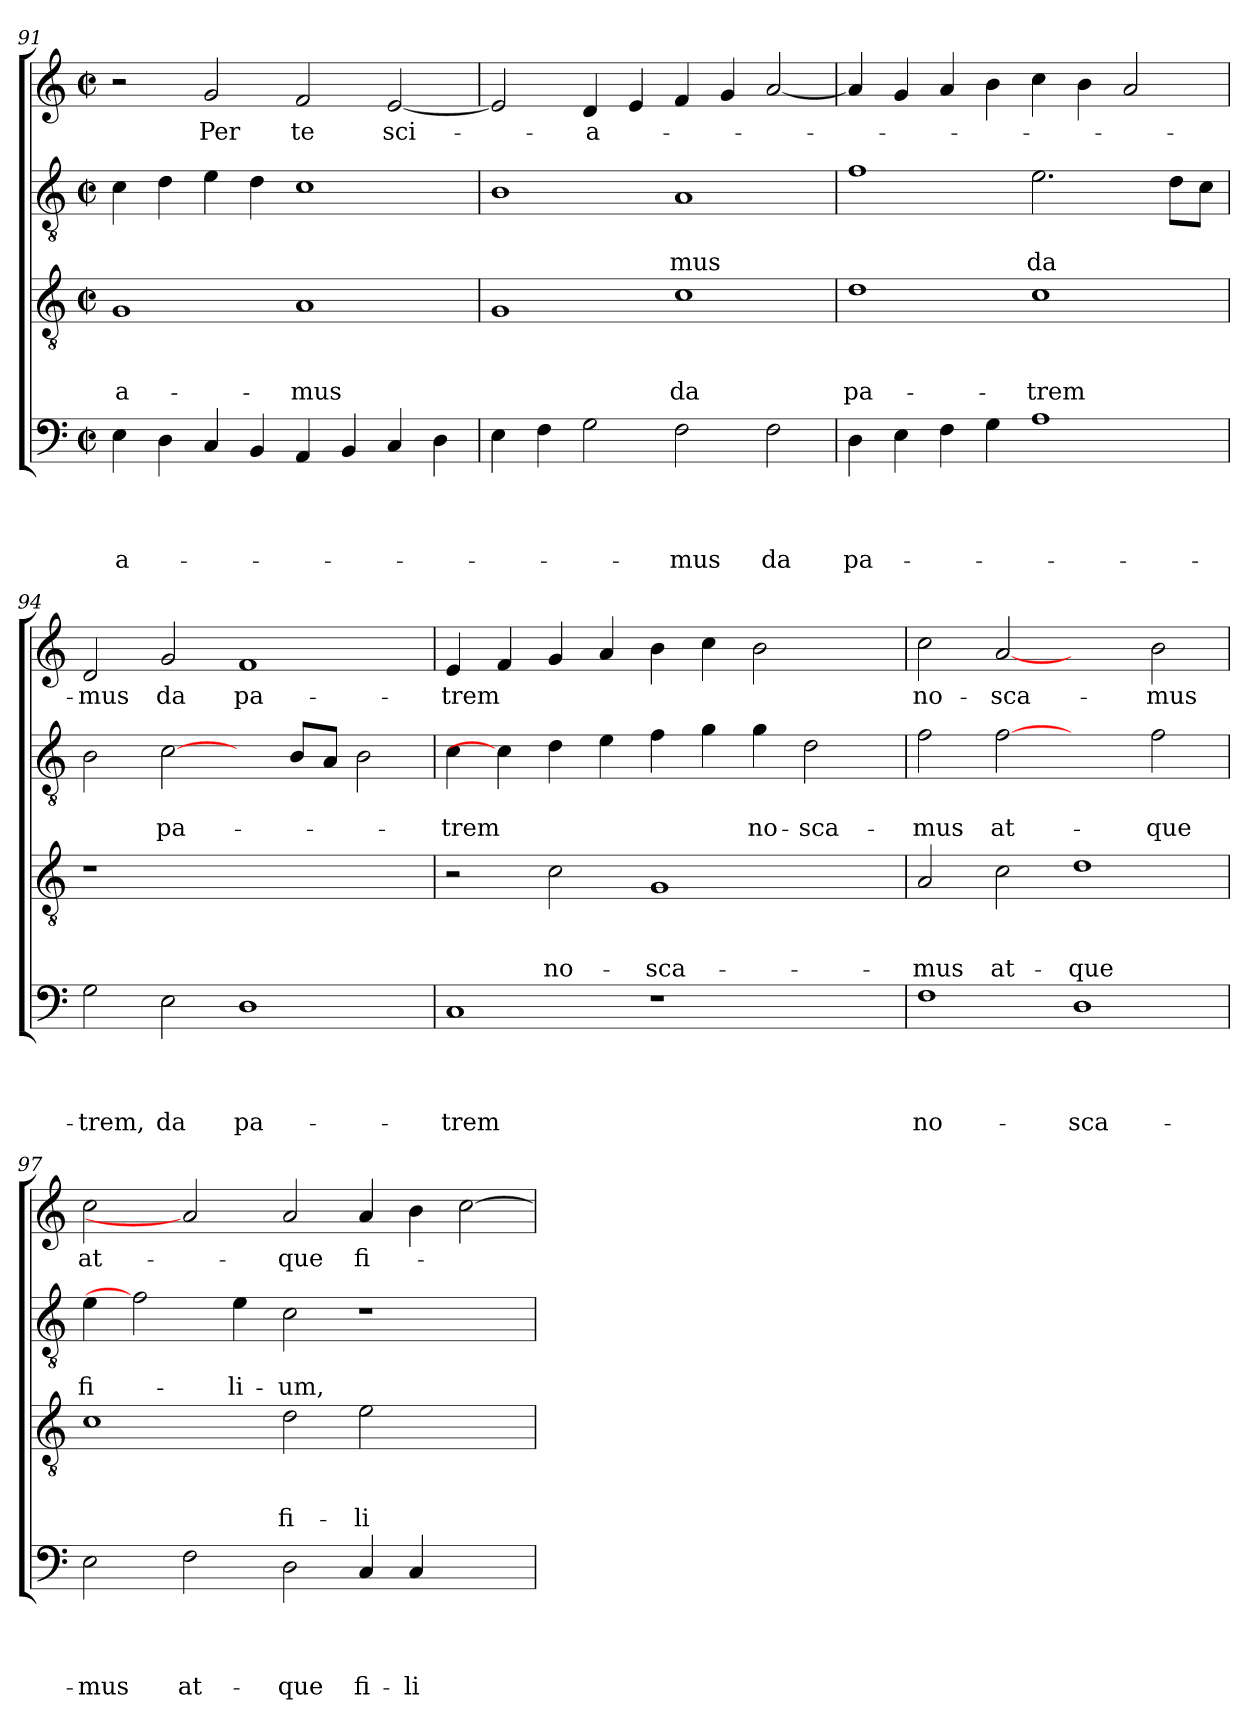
**kern	**text	**text	**text	**text	**kern	**text	**text	**text	**kern	**text	**text	**kern	**text
*part4	*part4	*part4	*part4	*part4	*part3	*part3	*part3	*part3	*part2	*part2	*part2	*part1	*part1
*staff4	*staff4	*staff4	*staff4	*staff4	*staff3	*staff3	*staff3	*staff3	*staff2	*staff2	*staff2	*staff1	*staff1
*clefF4	*	*	*	*	*clefGv2	*	*	*	*clefGv2	*	*	*clefG2	*
*k[]	*	*	*	*	*k[]	*	*	*	*k[]	*	*	*k[]	*
*C:	*	*	*	*	*C:	*	*	*	*C:	*	*	*C:	*
*M2/2	*	*	*	*	*M2/2	*	*	*	*M2/2	*	*	*M2/2	*
*met(c|)	*	*	*	*	*met(c|)	*	*	*	*met(c|)	*	*	*met(c|)	*
=91	=91	=91	=91	=91	=91	=91	=91	=91	=91	=91	=91	=91	=91
!	!	!	!	!LO:LY:b	!	!	!	!LO:LY:b	!	!	!	!	!
4E\	.	.	.	-a-	1G	.	.	-a-	4c\	.	.	2r	.
4D\	.	.	.	.	.	.	.	.	4d\	.	.	.	.
!	!	!	!	!	!	!	!	!	!	!	!	!	!LO:LY:b
4C/	.	.	.	.	.	.	.	.	4e\	.	.	2g/	Per
4BB/	.	.	.	.	.	.	.	.	4d\	.	.	.	.
!	!	!	!	!	!	!	!	!LO:LY:b	!	!	!	!	!LO:LY:b
4AA/	.	.	.	.	1A	.	.	-mus	1c	.	.	2f/	te
4BB/	.	.	.	.	.	.	.	.	.	.	.	.	.
!	!	!	!	!	!	!	!	!	!	!	!	!	!LO:LY:b
4C/	.	.	.	.	.	.	.	.	.	.	.	[2e/	sci-
4D\	.	.	.	.	.	.	.	.	.	.	.	.	.
=92	=92	=92	=92	=92	=92	=92	=92	=92	=92	=92	=92	=92	=92
4E\	.	.	.	.	1G	.	.	.	1B	.	.	2e/]	.
4F\	.	.	.	.	.	.	.	.	.	.	.	.	.
!	!	!	!	!	!	!	!	!	!	!	!	!	!LO:LY:b
2G\	.	.	.	.	.	.	.	.	.	.	.	4d/	-a-
.	.	.	.	.	.	.	.	.	.	.	.	4e/	.
!	!	!	!	!LO:LY:b	!	!	!	!LO:LY:b	!	!	!LO:LY:b	!	!
2F\	.	.	.	-mus	1c	.	.	da	1A	.	-mus	4f/	.
.	.	.	.	.	.	.	.	.	.	.	.	4g/	.
!	!	!	!	!LO:LY:b	!	!	!	!	!	!	!	!	!
2F\	.	.	.	da	.	.	.	.	.	.	.	[2a/	.
!!LO:LB:g=z
=93	=93	=93	=93	=93	=93	=93	=93	=93	=93	=93	=93	=93	=93
!	!	!	!	!LO:LY:b	!	!	!	!LO:LY:b	!	!	!	!	!
4D\	.	.	.	pa-	1d	.	.	pa-	1f	.	.	4a/]	.
4E\	.	.	.	.	.	.	.	.	.	.	.	4g/	.
4F\	.	.	.	.	.	.	.	.	.	.	.	4a/	.
4G\	.	.	.	.	.	.	.	.	.	.	.	4b\	.
!	!	!	!	!	!	!	!	!LO:LY:b	!	!	!LO:LY:b	!	!
1A	.	.	.	.	1c	.	.	-trem	2.e\	.	da	4cc\	.
.	.	.	.	.	.	.	.	.	.	.	.	4b\	.
.	.	.	.	.	.	.	.	.	.	.	.	2a/	.
.	.	.	.	.	.	.	.	.	8d\L	.	.	.	.
.	.	.	.	.	.	.	.	.	8c\J	.	.	.	.
=94	=94	=94	=94	=94	=94	=94	=94	=94	=94	=94	=94	=94	=94
!	!	!	!	!LO:LY:b	!	!	!	!	!	!	!	!	!LO:LY:b
2G\	.	.	.	-trem,	1r	.	.	.	2B\	.	.	2d/	-mus
!	!	!	!	!LO:LY:b	!	!	!	!	!	!	!LO:LY:b	!	!LO:LY:b
2E\	.	.	.	da	.	.	.	.	[2c\	.	pa-	2g/	da
!	!	!	!	!LO:LY:b	!	!	!	!	!	!	!	!	!LO:LY:b
1D	.	.	.	pa-	1ryy	.	.	.	4ryy	.	.	1f	pa-
.	.	.	.	.	.	.	.	.	8B/L	.	.	.	.
.	.	.	.	.	.	.	.	.	8A/J	.	.	.	.
.	.	.	.	.	.	.	.	.	2B\	.	.	.	.
=95	=95	=95	=95	=95	=95	=95	=95	=95	=95	=95	=95	=95	=95
!	!	!	!	!LO:LY:b	!	!	!	!	!	!	!LO:LY:b	!	!LO:LY:b
1C	.	.	.	-trem	2r	.	.	.	4c\	.	-trem	4e/	-trem
.	.	.	.	.	.	.	.	.	4c\]	.	.	4f/	.
!	!	!	!	!	!	!	!	!LO:LY:b	!	!	!	!	!
.	.	.	.	.	2c\	.	.	no-	4d\	.	.	4g/	.
.	.	.	.	.	.	.	.	.	4e\	.	.	4a/	.
!	!	!	!	!	!	!	!	!LO:LY:b	!	!	!	!	!
1r	.	.	.	.	1G	.	.	-sca-	4f\	.	.	4b\	.
.	.	.	.	.	.	.	.	.	4g\	.	.	4cc\	.
!	!	!	!	!	!	!	!	!	!	!	!LO:LY:b	!	!
.	.	.	.	.	.	.	.	.	4g\	.	no-	2b\	.
!	!	!	!	!	!	!	!	!	!	!	!LO:LY:b	!	!
.	.	.	.	.	.	.	.	.	2d\	.	-sca-	.	.
4ryy	.	.	.	.	4ryy	.	.	.	.	.	.	4ryy	.
=96	=96	=96	=96	=96	=96	=96	=96	=96	=96	=96	=96	=96	=96
!	!	!	!	!LO:LY:b	!	!	!	!LO:LY:b	!	!	!LO:LY:b	!	!LO:LY:b
1F	.	.	.	no-	2A/	.	.	-mus	2f\	.	-mus	2cc\	no-
!	!	!	!	!	!	!	!	!LO:LY:b	!	!	!LO:LY:b	!	!LO:LY:b
.	.	.	.	.	2c\	.	.	at-	[2f	.	at-	[2a	-sca-
!	!	!	!	!LO:LY:b	!	!	!	!LO:LY:b	!	!	!	!	!
1D	.	.	.	-sca-	1d	.	.	-que	2ryy	.	.	2ryy	.
!	!	!	!	!	!	!	!	!	!	!	!LO:LY:b	!	!LO:LY:b
.	.	.	.	.	.	.	.	.	2f\	.	-que	2b\	-mus
!!LO:PB:g=z
=97	=97	=97	=97	=97	=97	=97	=97	=97	=97	=97	=97	=97	=97
!	!	!	!	!LO:LY:b	!	!	!	!	!	!	!LO:LY:b	!	!LO:LY:b
2E\	.	.	.	-mus	1c	.	.	.	4e\	.	fi-	2cc\	at-
.	.	.	.	.	.	.	.	.	2f]	.	.	.	.
!	!	!	!	!LO:LY:b	!	!	!	!	!	!	!	!	!
2F\	.	.	.	at-	.	.	.	.	.	.	.	2a]	.
!	!	!	!	!	!	!	!	!	!	!	!LO:LY:b	!	!
.	.	.	.	.	.	.	.	.	4e\	.	-li-	.	.
!	!	!	!	!LO:LY:b	!	!	!	!LO:LY:b	!	!	!LO:LY:b	!	!LO:LY:b
2D\	.	.	.	-que	2d\	.	.	fi-	2c\	.	-um,	2a/	-que
!	!	!	!	!LO:LY:b	!	!	!	!LO:LY:b	!	!	!	!	!LO:LY:b
4C/	.	.	.	fi-	2e\	.	.	-li-	1r	.	.	4a/	fi-
!	!	!	!	!LO:LY:b	!	!	!	!	!	!	!	!	!
4C/	.	.	.	-li-	.	.	.	.	.	.	.	4b\	.
2ryy	.	.	.	.	2ryy	.	.	.	.	.	.	[2cc\	.
=	=	=	=	=	=	=	=	=	=	=	=	=	=
*-	*-	*-	*-	*-	*-	*-	*-	*-	*-	*-	*-	*-	*-
